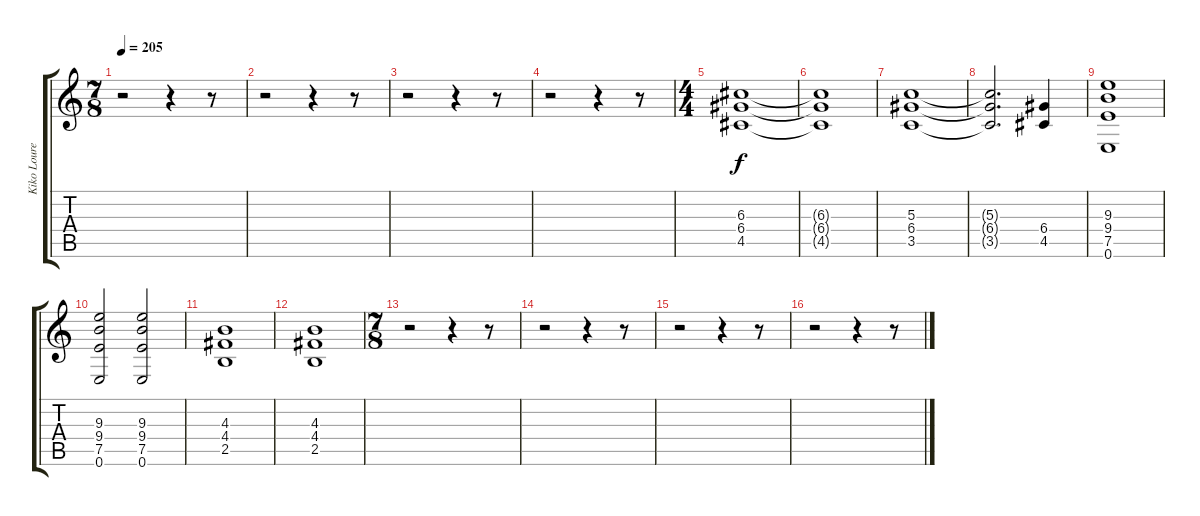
\track ("Kiko Loureiro" "Kiko Loure") {instrument distortionguitar}
\staff {score tabs}
\tuning (E4 B3 G3 D3 A2 E2) {hide}
\ts (7 8)
\tempo 205
\clef g2
\ks c
r.2{dy f} r.4 r.8 |
r.2 r.4 r.8 |
r.2 r.4 r.8 |
r.2 r.4 r.8 |
\ts (4 4)
(6.3 6.4 4.5).1 |
(6.3{t} 6.4{t} 4.5{t}).1 |
(5.3 6.4 3.5).1 |
(5.3{t} 6.4{t} 3.5{t}).2{d} (6.4 4.5).4 |
(9.3 9.4 7.5 0.6).1 |
(9.3 9.4 7.5 0.6).2 (9.3 9.4 7.5 0.6).2 |
(4.3 4.4 2.5).1 |
(4.3 4.4 2.5).1 |
\ts (7 8)
r.2 r.4 r.8 |
r.2 r.4 r.8 |
r.2 r.4 r.8 |
r.2 r.4 r.8
